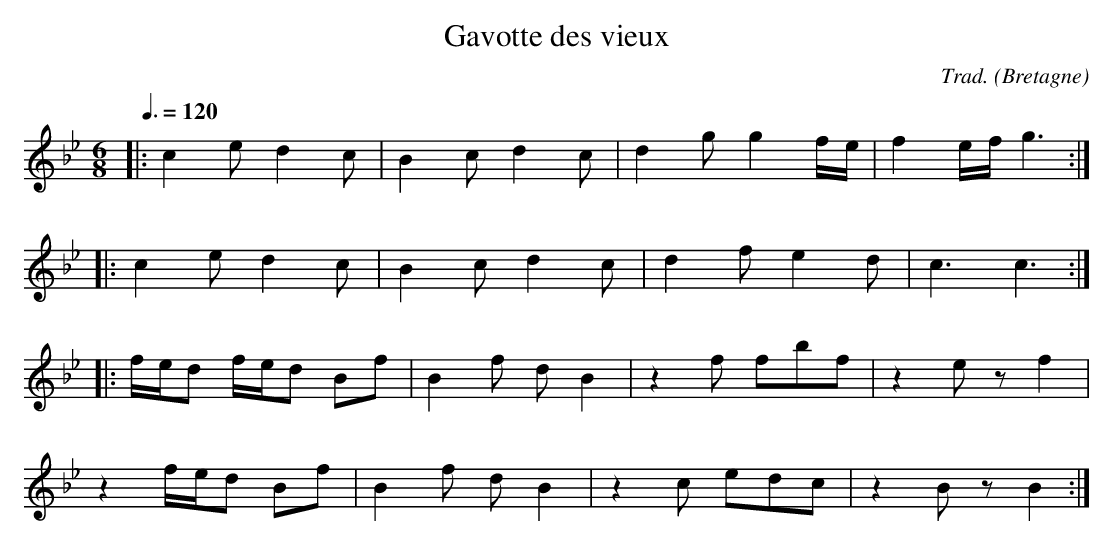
X:1
T:Gavotte des vieux
C:Trad.
O:Bretagne
L:1/8
M:6/8
Q:3/8=120
K:Bb
|:c2e d2c | B2c d2c | d2g g2 f/e/ | f2e/f/ g3 ::
c2e d2c | B2c d2c | d2f e2d |c3 c3 ::
f/e/d f/e/d Bf| B2f dB2 | z2f fbf | z2e zf2 |
z2f/e/d Bf | B2f dB2 | z2c edc | z2B zB2 :|
